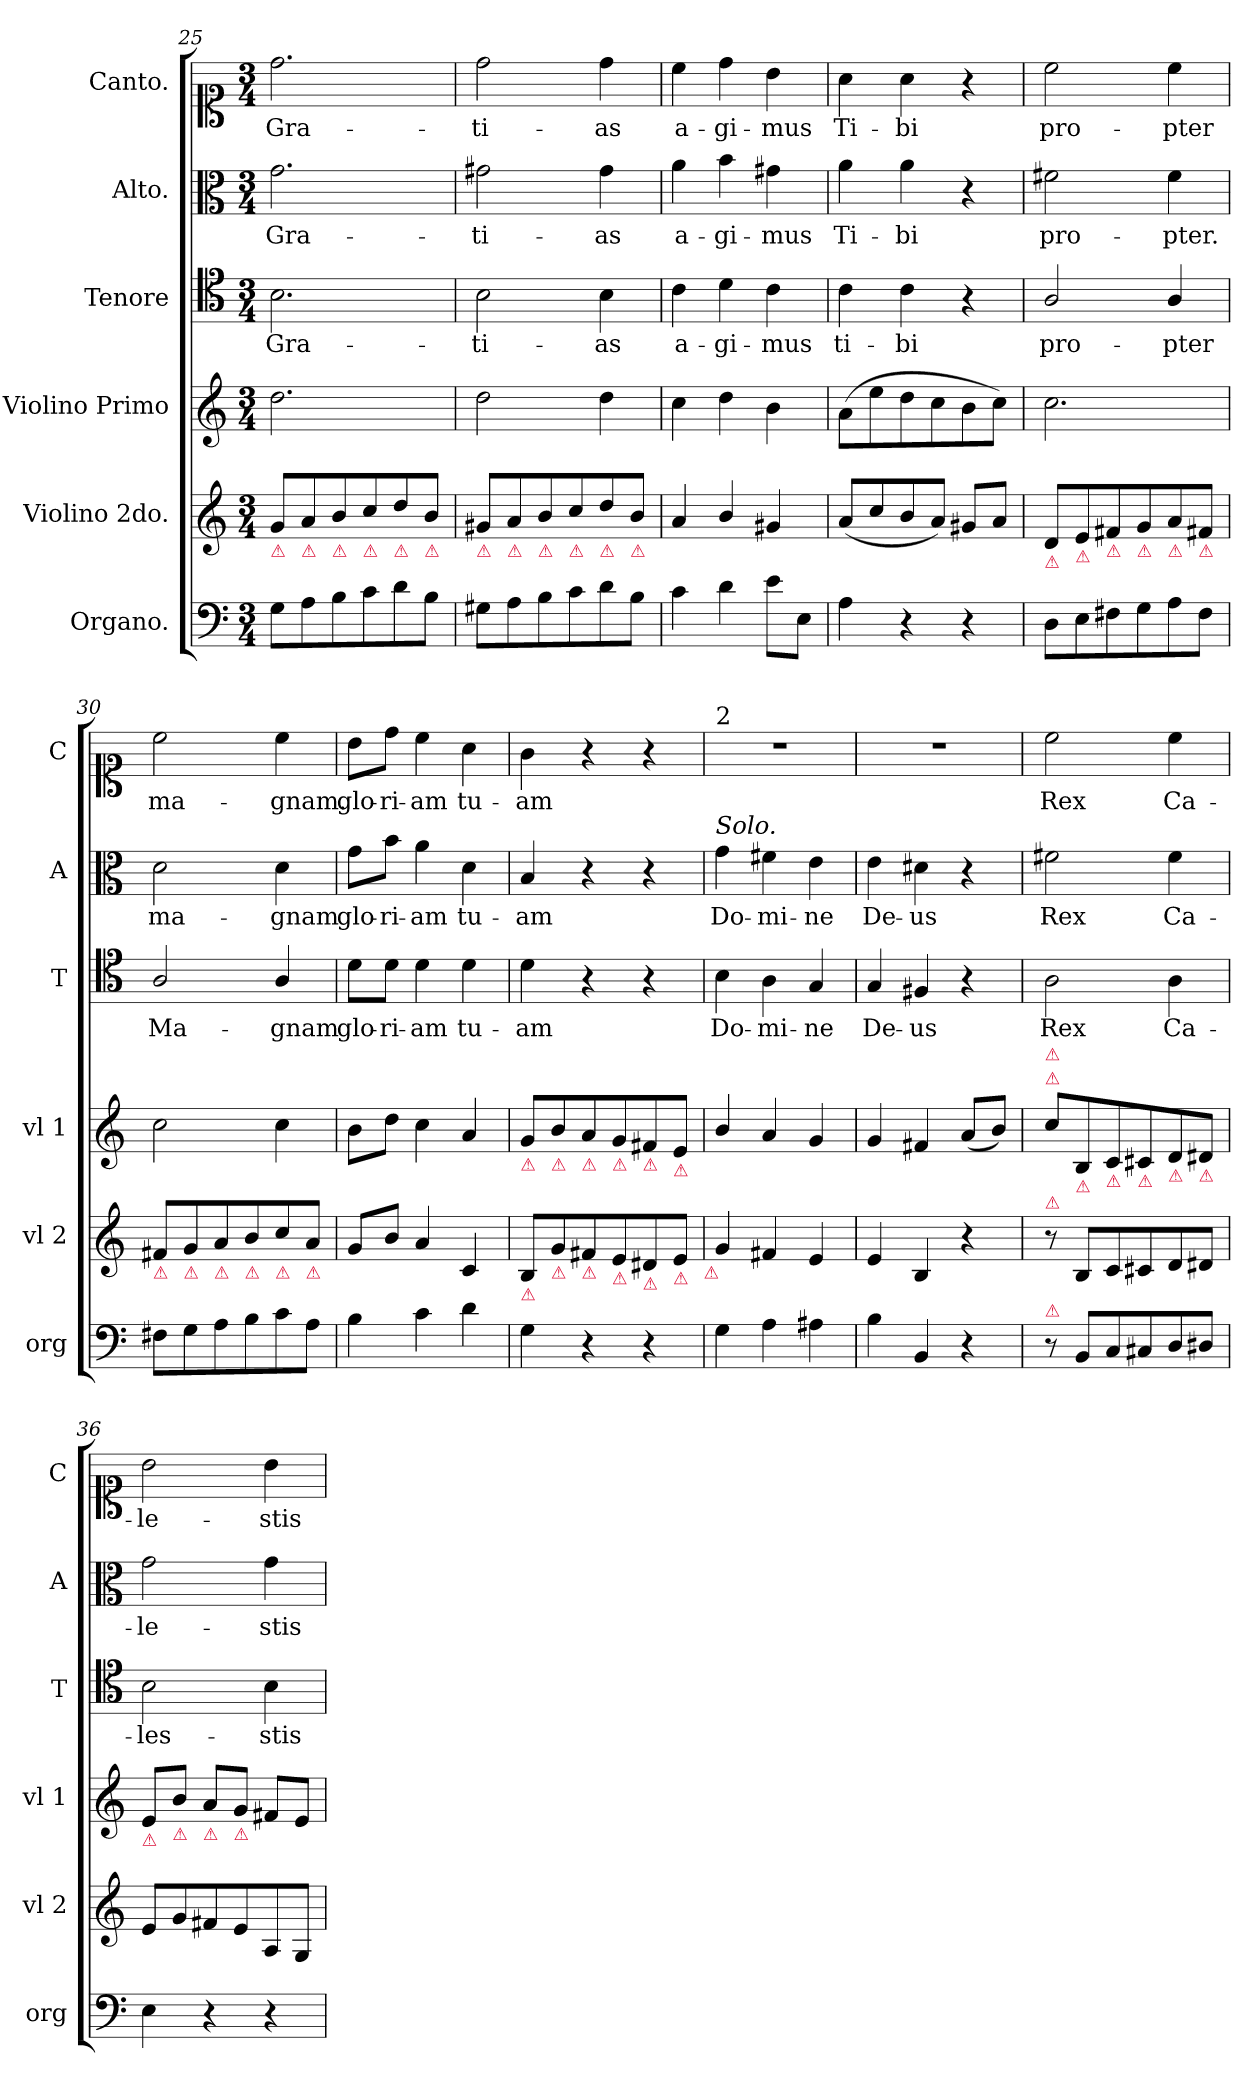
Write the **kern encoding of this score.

**kern	**kern	**kern	**kern	**text	**kern	**text	**kern	**text
*part6	*part5	*part4	*part3	*part3	*part2	*part2	*part1	*part1
*staff6	*staff5	*staff4	*staff3	*staff3	*staff2	*staff2	*staff1	*staff1
*I"Organo.	*I"Violino 2do.	*I"Violino Primo	*I"Tenore	*	*I"Alto.	*	*I"Canto.	*
*I'org	*I'vl 2	*I'vl 1	*I'T	*	*I'A	*	*I'C	*
*clefF4	*clefG2	*clefG2	*clefC4	*	*clefC3	*	*clefC1	*
*k[]	*k[]	*k[]	*k[]	*	*k[]	*	*k[]	*
*M3/4	*M3/4	*M3/4	*M3/4	*	*M3/4	*	*M3/4	*
=25	=25	=25	=25	=25	=25	=25	=25	=25
!	!LO:TX:b:color=crimson:t=⚠	!	!	!	!	!	!	!
8G\L	8g/L	2.dd\	2.B\	Gra-	2.g\	Gra-	2.dd\	Gra-
!	!LO:TX:b:color=crimson:t=⚠	!	!	!	!	!	!	!
8A\	8a/	.	.	.	.	.	.	.
!	!LO:TX:b:color=crimson:t=⚠	!	!	!	!	!	!	!
8B\	8b/	.	.	.	.	.	.	.
!	!LO:TX:b:color=crimson:t=⚠	!	!	!	!	!	!	!
8c\	8cc/	.	.	.	.	.	.	.
!	!LO:TX:b:color=crimson:t=⚠	!	!	!	!	!	!	!
8d\	8dd/	.	.	.	.	.	.	.
!	!LO:TX:b:color=crimson:t=⚠	!	!	!	!	!	!	!
8B\J	8b/J	.	.	.	.	.	.	.
=26	=26	=26	=26	=26	=26	=26	=26	=26
!	!LO:TX:b:color=crimson:t=⚠	!	!	!	!	!	!	!
8G#X\L	8g#X/L	2dd\	2B\	-ti-	2g#X\	-ti-	2dd\	-ti-
!	!LO:TX:b:color=crimson:t=⚠	!	!	!	!	!	!	!
8A\	8a/	.	.	.	.	.	.	.
!	!LO:TX:b:color=crimson:t=⚠	!	!	!	!	!	!	!
8B\	8b/	.	.	.	.	.	.	.
!	!LO:TX:b:color=crimson:t=⚠	!	!	!	!	!	!	!
8c\	8cc/	.	.	.	.	.	.	.
!	!LO:TX:b:color=crimson:t=⚠	!	!	!	!	!	!	!
8d\	8dd/	4dd\	4B\	-as	4g#\	-as	4dd\	-as
!	!LO:TX:b:color=crimson:t=⚠	!	!	!	!	!	!	!
8B\J	8b/J	.	.	.	.	.	.	.
=27	=27	=27	=27	=27	=27	=27	=27	=27
4c\	4a/	4cc\	4c\	a-	4a\	a-	4cc\	a-
4d\	4b/	4dd\	4d\	-gi-	4b\	-gi-	4dd\	-gi-
8e\L	4g#X/	4b\	4c\	-mus	4g#X\	-mus	4b\	-mus
8E\J	.	.	.	.	.	.	.	.
=28	=28	=28	=28	=28	=28	=28	=28	=28
4A\	(<8a/L	(>8a\L	4c\	ti-	4a\	Ti-	4a\	Ti-
.	8cc/	8ee\	.	.	.	.	.	.
4r	8b/	8dd\	4c\	-bi	4a\	-bi	4a\	-bi
.	8a/J)	8cc\	.	.	.	.	.	.
4r	8g#X/L	8b\	4r	.	4r	.	4r	.
.	8a/J	8cc\J)	.	.	.	.	.	.
=29	=29	=29	=29	=29	=29	=29	=29	=29
!	!LO:TX:b:color=crimson:t=⚠	!	!	!	!	!	!	!
8D\L	8d/L	2.cc\	2A/	pro-	2f#X\	pro-	2cc\	pro-
!	!LO:TX:b:color=crimson:t=⚠	!	!	!	!	!	!	!
8E\	8e/	.	.	.	.	.	.	.
!	!LO:TX:b:color=crimson:t=⚠	!	!	!	!	!	!	!
8F#X\	8f#X/	.	.	.	.	.	.	.
!	!LO:TX:b:color=crimson:t=⚠	!	!	!	!	!	!	!
8G\	8g/	.	.	.	.	.	.	.
!	!LO:TX:b:color=crimson:t=⚠	!	!	!	!	!	!	!
8A\	8a/	.	4A/	-pter	4f#\	-pter.	4cc\	-pter
!	!LO:TX:b:color=crimson:t=⚠	!	!	!	!	!	!	!
8F#\J	8f#X/J	.	.	.	.	.	.	.
=30	=30	=30	=30	=30	=30	=30	=30	=30
!	!LO:TX:b:color=crimson:t=⚠	!	!	!	!	!	!	!
8F#X\L	8f#X/L	2cc\	2A/	Ma-	2d\	ma-	2cc\	ma-
!	!LO:TX:b:color=crimson:t=⚠	!	!	!	!	!	!	!
8G\	8g/	.	.	.	.	.	.	.
!	!LO:TX:b:color=crimson:t=⚠	!	!	!	!	!	!	!
8A\	8a/	.	.	.	.	.	.	.
!	!LO:TX:b:color=crimson:t=⚠	!	!	!	!	!	!	!
8B\	8b/	.	.	.	.	.	.	.
!	!LO:TX:b:color=crimson:t=⚠	!	!	!	!	!	!	!
8c\	8cc/	4cc\	4A/	-gnam	4d\	-gnam	4cc\	-gnam.
!	!LO:TX:b:color=crimson:t=⚠	!	!	!	!	!	!	!
8A\J	8a/J	.	.	.	.	.	.	.
=31	=31	=31	=31	=31	=31	=31	=31	=31
4B\	8g/L	8b\L	8d\L	glo-	8g\L	glo-	8b\L	glo-
.	8b/J	8dd\J	8d\J	-ri-	8b\J	-ri-	8dd\J	-ri-
4c\	4a/	4cc\	4d\	-am	4a\	-am	4cc\	-am
4d\	4c/	4a/	4d\	tu-	4d\	tu-	4a\	tu-
=32	=32	=32	=32	=32	=32	=32	=32	=32
!	!	!LO:TX:b:color=crimson:t=⚠	!	!	!	!	!	!
!	!LO:TX:b:color=crimson:t=⚠	!	!	!	!	!	!	!
4G\	8B/L	8g/L	4d\	-am	4B/	-am	4g\	-am
!	!	!LO:TX:b:color=crimson:t=⚠	!	!	!	!	!	!
!	!LO:TX:b:color=crimson:t=⚠	!	!	!	!	!	!	!
.	8g/	8b/	.	.	.	.	.	.
!	!	!LO:TX:b:color=crimson:t=⚠	!	!	!	!	!	!
!	!LO:TX:b:color=crimson:t=⚠	!	!	!	!	!	!	!
4r	8f#X/	8a/	4r	.	4r	.	4r	.
!	!	!LO:TX:b:color=crimson:t=⚠	!	!	!	!	!	!
!	!LO:TX:b:color=crimson:t=⚠	!	!	!	!	!	!	!
.	8e/	8g/	.	.	.	.	.	.
!	!	!LO:TX:b:color=crimson:t=⚠	!	!	!	!	!	!
!	!LO:TX:b:color=crimson:t=⚠	!	!	!	!	!	!	!
4r	8d#X/	8f#X/	4r	.	4r	.	4r	.
!	!	!LO:TX:b:color=crimson:t=⚠	!	!	!	!	!	!
!	!LO:TX:b:color=crimson:t=⚠	!	!	!	!	!	!	!
.	8e/J	8e/J	.	.	.	.	.	.
!	!LO:TX:b:color=crimson:t=⚠	!	!	!	!	!	!	!
=33	=33	=33	=33	=33	=33	=33	=33	=33
!	!	!	!	!	!	!	!LO:TX:a:t=2	!
!	!	!	!	!	!LO:TX:a:i:t=Solo.	!	!	!
4G\	4g/	4b/	4B\	Do-	4g\	Do-	2.r	.
4A\	4f#X/	4a/	4A\	-mi-	4f#X\	-mi-	.	.
4A#X\	4e/	4g/	4G/	-ne	4e\	-ne	.	.
=34	=34	=34	=34	=34	=34	=34	=34	=34
4B\	4e/	4g/	4G/	De-	4e\	De-	2.r	.
4BB/	4B/	4f#X/	4F#X/	-us	4d#X\	-us	.	.
4r	4r	(<8a/L	4r	.	4r	.	.	.
.	.	8b/J)	.	.	.	.	.	.
=35	=35	=35	=35	=35	=35	=35	=35	=35
!	!	!LO:TX:a:color=crimson:t=⚠	!	!	!	!	!	!
!	!	!LO:TX:a:color=crimson:t=⚠	!	!	!	!	!	!
!	!LO:TX:a:color=crimson:t=⚠	!	!	!	!	!	!	!
!LO:TX:a:color=crimson:t=⚠	!	!	!	!	!	!	!	!
8r	8r	8cc\L	2A\	Rex	2f#X\	Rex	2cc\	Rex
!	!	!LO:TX:b:color=crimson:t=⚠	!	!	!	!	!	!
8BB/L	8B/L	8B/	.	.	.	.	.	.
!	!	!LO:TX:b:color=crimson:t=⚠	!	!	!	!	!	!
8C/	8c/	8c/	.	.	.	.	.	.
!	!	!LO:TX:b:color=crimson:t=⚠	!	!	!	!	!	!
8C#X/	8c#X/	8c#X/	.	.	.	.	.	.
!	!	!LO:TX:b:color=crimson:t=⚠	!	!	!	!	!	!
8D/	8d/	8d/	4A\	Ca-	4f#\	Ca-	4cc\	Ca-
!	!	!LO:TX:b:color=crimson:t=⚠	!	!	!	!	!	!
8D#X/J	8d#X/J	8d#X/J	.	.	.	.	.	.
=36	=36	=36	=36	=36	=36	=36	=36	=36
!	!	!LO:TX:b:color=crimson:t=⚠	!	!	!	!	!	!
4E\	8e/L	8e/L	2B\	-les-	2g\	-le-	2b\	-le-
!	!	!LO:TX:b:color=crimson:t=⚠	!	!	!	!	!	!
.	8g/	8b/J	.	.	.	.	.	.
!	!	!LO:TX:b:color=crimson:t=⚠	!	!	!	!	!	!
4r	8f#X/	8a/L	.	.	.	.	.	.
!	!	!LO:TX:b:color=crimson:t=⚠	!	!	!	!	!	!
.	8e/	8g/J	.	.	.	.	.	.
4r	8A/	8f#X/L	4B\	-stis	4g\	-stis	4b\	-stis
.	8G/J	8e/J	.	.	.	.	.	.
=	=	=	=	=	=	=	=	=
*-	*-	*-	*-	*-	*-	*-	*-	*-
